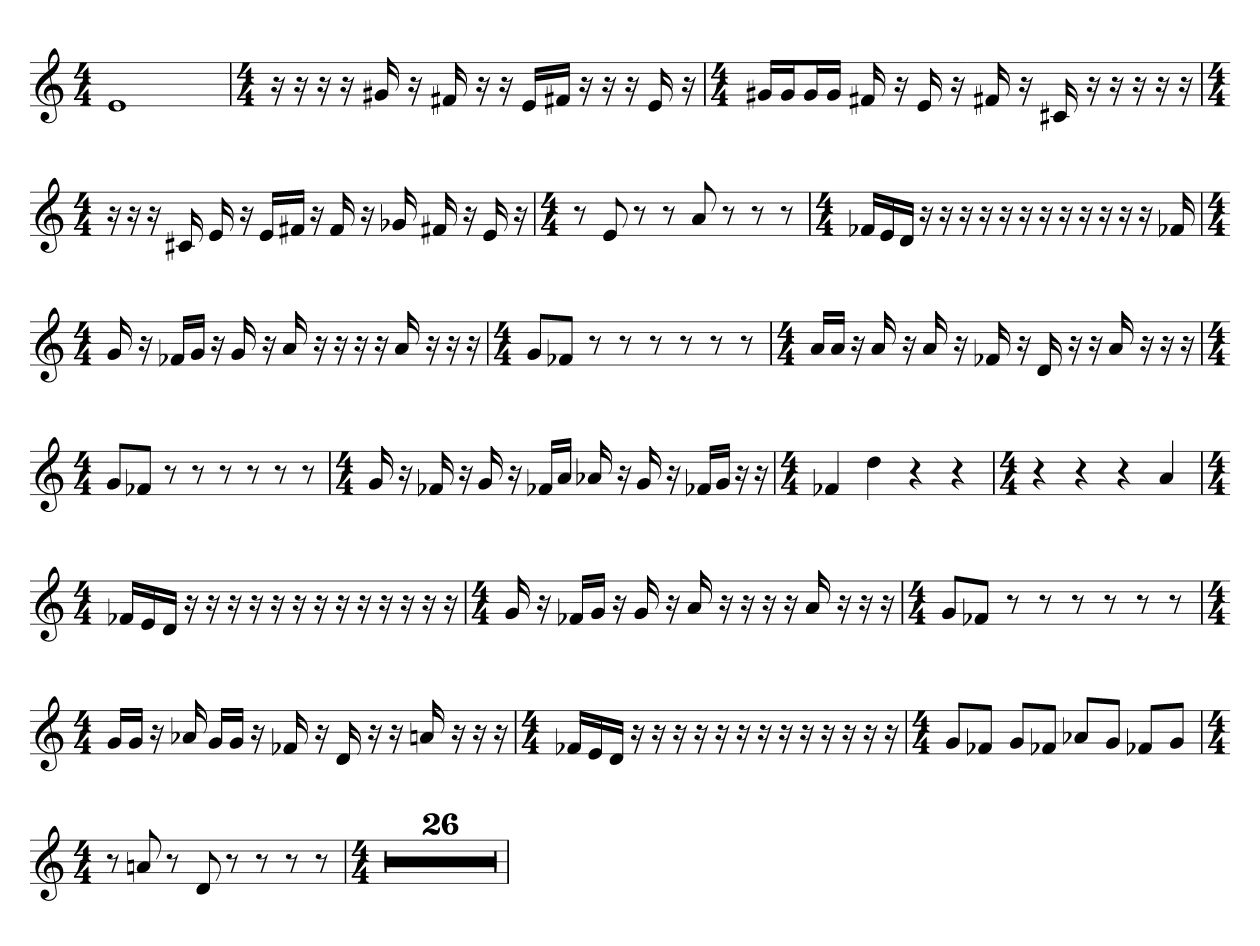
**kern
*part1
*staff1
*M4/4
=
1e
=
*M4/4
16r
16r
16r
16r
16g#X
16r
16f#X
16r
16r
16eLL
16f#XJJ
16r
16r
16r
16e
16r
=
*M4/4
16g#XLL
16g#J
16g#L
16g#JJ
16f#X
16r
16e
16r
16f#X
16r
16c#X
16r
16r
16r
16r
16r
=
*M4/4
16r
16r
16r
16c#X
16e
16r
16eLL
16f#XJJ
16r
16f#
16r
16g-X
16f#X
16r
16e
16r
=
*M4/4
8r
8e
8r
8r
8a
8r
8r
8r
=
*M4/4
16f-XLL
16e
16dJJ
16r
16r
16r
16r
16r
16r
16r
16r
16r
16r
16r
16r
16f-X
=
*M4/4
16g
16r
16f-XLL
16gJJ
16r
16g
16r
16a
16r
16r
16r
16r
16a
16r
16r
16r
=
*M4/4
8gL
8f-XJ
8r
8r
8r
8r
8r
8r
=
*M4/4
16aLL
16aJJ
16r
16a
16r
16a
16r
16f-X
16r
16d
16r
16r
16a
16r
16r
16r
=
*M4/4
8gL
8f-XJ
8r
8r
8r
8r
8r
8r
=
*M4/4
16g
16r
16f-X
16r
16g
16r
16f-XLL
16aJJ
16a-X
16r
16g
16r
16f-XLL
16gJJ
16r
16r
=
*M4/4
4f-X
4dd
4r
4r
=
*M4/4
4r
4r
4r
4a
=
*M4/4
16f-XLL
16e
16dJJ
16r
16r
16r
16r
16r
16r
16r
16r
16r
16r
16r
16r
16r
=
*M4/4
16g
16r
16f-XLL
16gJJ
16r
16g
16r
16a
16r
16r
16r
16r
16a
16r
16r
16r
=
*M4/4
8gL
8f-XJ
8r
8r
8r
8r
8r
8r
=
*M4/4
16gLL
16gJJ
16r
16a-X
16gLL
16gJJ
16r
16f-X
16r
16d
16r
16r
16an
16r
16r
16r
=
*M4/4
16f-XLL
16e
16dJJ
16r
16r
16r
16r
16r
16r
16r
16r
16r
16r
16r
16r
16r
=
*M4/4
8gL
8f-XJ
8gL
8f-XJ
8a-XL
8gJ
8f-XL
8gJ
=
*M4/4
8r
8an
8r
8d
8r
8r
8r
8r
=
*M4/4
1r
=
*M4/4
1r
=
*M4/4
1r
=
*M4/4
1r
=
*M4/4
1r
=
*M4/4
1r
=
*M4/4
1r
=
*M4/4
1r
=
*M4/4
1r
=
*M4/4
1r
=
*M4/4
1r
=
*M4/4
1r
=
*M4/4
1r
=
*M4/4
1r
=
*M4/4
1r
=
*M4/4
1r
=
*M4/4
1r
=
*M4/4
1r
=
*M4/4
1r
=
*M4/4
1r
=
*M4/4
1r
=
*M4/4
1r
=
*M4/4
1r
=
*M4/4
1r
=
*M4/4
1r
=
*M4/4
1r
=
*-
